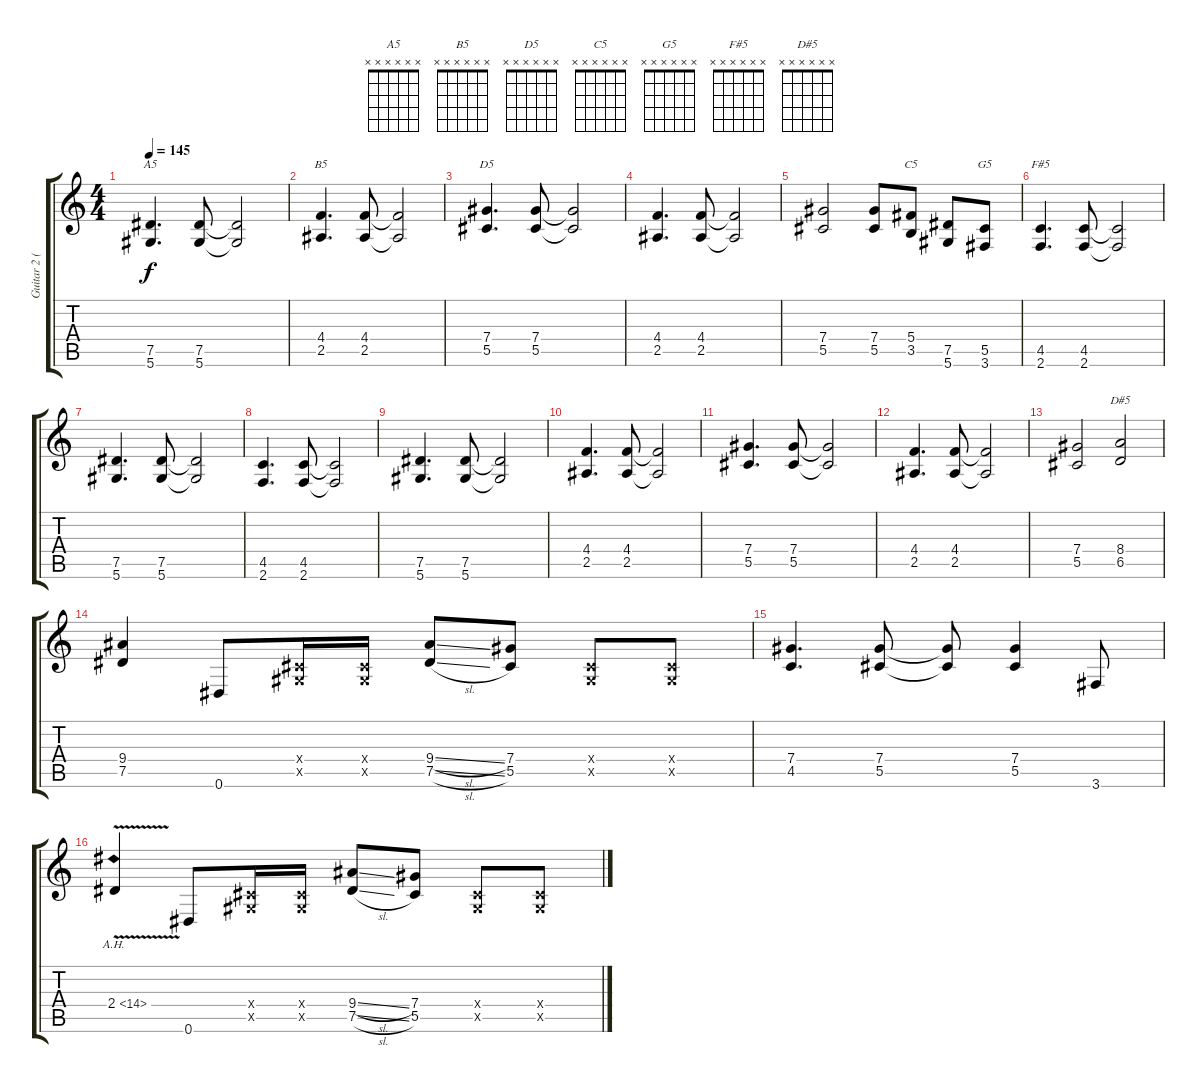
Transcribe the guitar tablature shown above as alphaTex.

\track ("Guitar 2 (Slash)" "Guitar 2 (") {instrument overdrivenguitar}
\staff {score tabs}
\tuning (Eb4 Bb3 Gb3 Db3 Ab2 Eb2) {hide}
\chord ("A5" x x x x x x)
\chord ("B5" x x x x x x)
\chord ("D5" x x x x x x)
\chord ("C5" x x x x x x)
\chord ("G5" x x x x x x)
\chord ("F#5" x x x x x x)
\chord ("D#5" x x x x x x)
\ts (4 4)
\tempo 145
\clef g2
\ks c
(7.5 5.6).4{d ch "A5" dy f} (7.5 5.6).8 (7.5{t} 5.6{t}).2 |
(4.4 2.5).4{d ch "B5"} (4.4 2.5).8 (4.4{t} 2.5{t}).2 |
(7.4 5.5).4{d ch "D5"} (7.4 5.5).8 (7.4{t} 5.5{t}).2 |
(4.4 2.5).4{d} (4.4 2.5).8 (4.4{t} 2.5{t}).2 |
(7.4 5.5).2 (7.4 5.5).8 (5.4 3.5).8{ch "C5"} (7.5 5.6).8 (5.5 3.6).8{ch "G5"} |
(4.5 2.6).4{d ch "F#5"} (4.5 2.6).8 (4.5{t} 2.6{t}).2 |
(7.5 5.6).4{d} (7.5 5.6).8 (7.5{t} 5.6{t}).2 |
(4.5 2.6).4{d} (4.5 2.6).8 (4.5{t} 2.6{t}).2 |
(7.5 5.6).4{d} (7.5 5.6).8 (7.5{t} 5.6{t}).2 |
(4.4 2.5).4{d} (4.4 2.5).8 (4.4{t} 2.5{t}).2 |
(7.4 5.5).4{d} (7.4 5.5).8 (7.4{t} 5.5{t}).2 |
(4.4 2.5).4{d} (4.4 2.5).8 (4.4{t} 2.5{t}).2 |
(7.4 5.5).2 (8.4 6.5).2{ch "D#5"} |
(9.4 7.5).4 0.6.8 (0.4{x} 0.5{x}).16 (0.4{x} 0.5{x}).16 (9.4{sl} 7.5{sl}).8 (7.4 5.5).8 (0.4{x} 0.5{x}).8 (0.4{x} 0.5{x}).8 |
(7.4 4.5).4{d} (7.4 5.5).8 (7.4{t} 5.5{t}).8 (7.4 5.5).4 3.6.8 |
2.4{ah 12 v}.4 0.6.8 (0.4{x} 0.5{x}).16 (0.4{x} 0.5{x}).16 (9.4{sl} 7.5{sl}).8 (7.4 5.5).8 (0.4{x} 0.5{x}).8 (0.4{x} 0.5{x}).8
